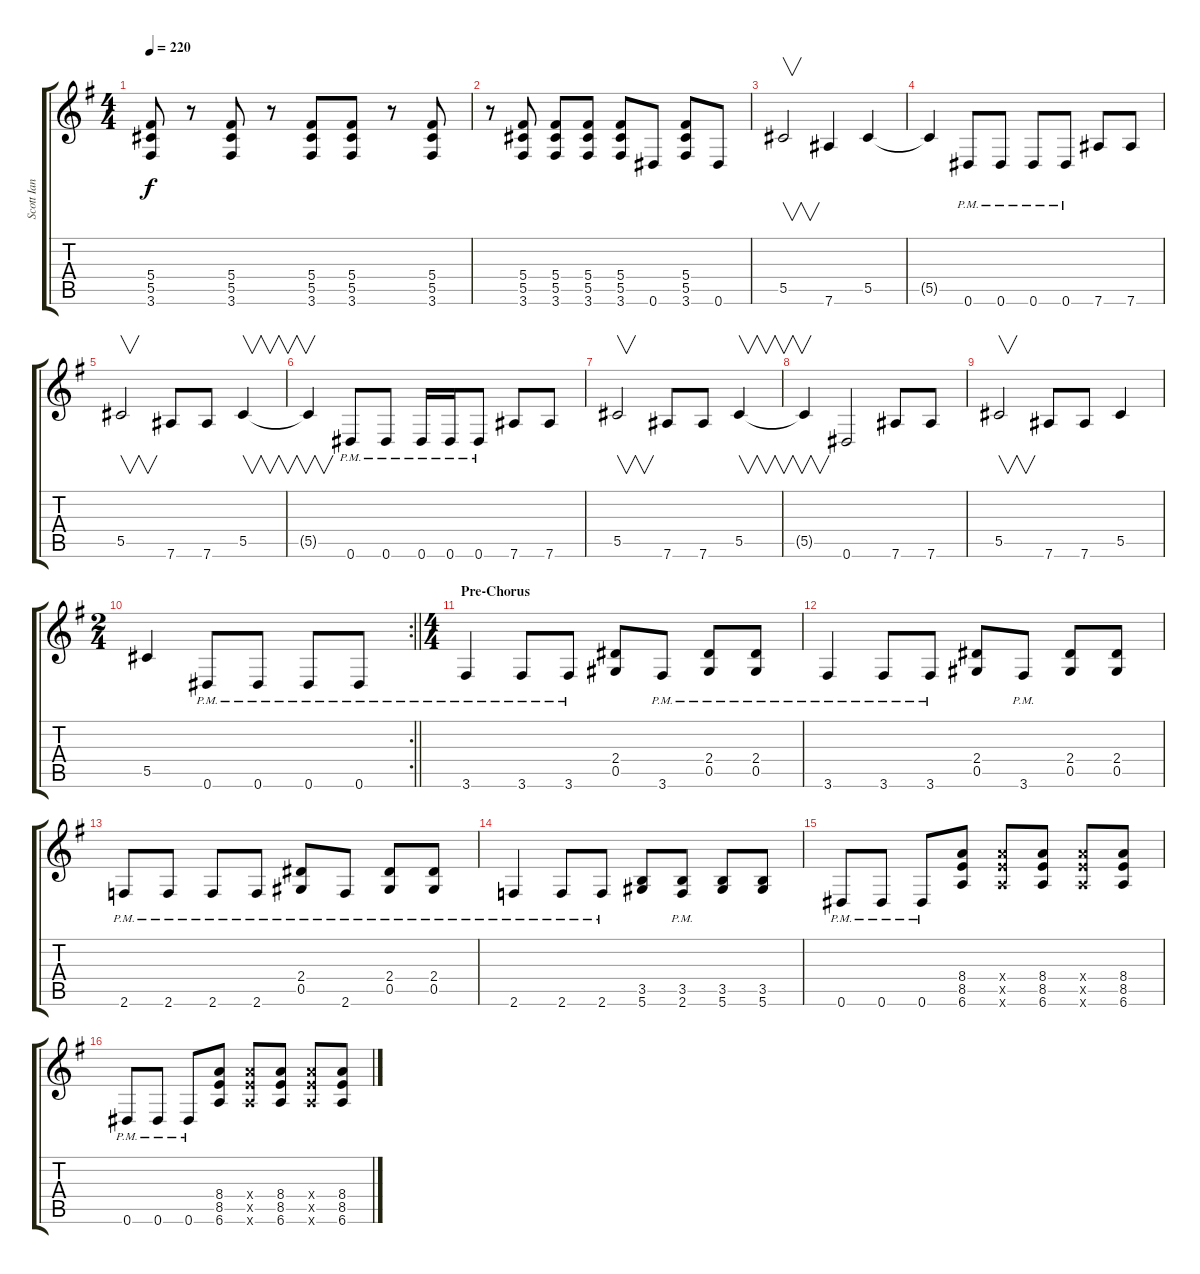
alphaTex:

\track ("Scott Ian" "Scott Ian") {instrument distortionguitar}
\staff {score tabs}
\tuning (Eb4 Bb3 Gb3 Db3 Ab2 Eb2) {hide}
\ts (4 4)
\tempo 220
\clef g2
\ks g
(5.4 5.5 3.6).8{dy f} r.8 (5.4 5.5 3.6).8 r.8 (5.4 5.5 3.6).8 (5.4 5.5 3.6).8 r.8 (5.4 5.5 3.6).8 |
r.8 (5.4 5.5 3.6).8 (5.4 5.5 3.6).8 (5.4 5.5 3.6).8 (5.4 5.5 3.6).8 0.6.8 (5.4 5.5 3.6).8 0.6.8 |
5.5.2{v} 7.6.4 5.5.4 |
5.5{t}.4 0.6{pm}.8 0.6{pm}.8 0.6{pm}.8 0.6{pm}.8 7.6.8 7.6.8 |
5.5.2{v} 7.6.8 7.6.8 5.5.4{v} |
5.5{t}.4{v} 0.6{pm}.8 0.6{pm}.8 0.6{pm}.16 0.6{pm}.16 0.6{pm}.8 7.6.8 7.6.8 |
5.5.2{v} 7.6.8 7.6.8 5.5.4{v} |
5.5{t}.4{v} 0.6.2 7.6.8 7.6.8 |
5.5.2{v} 7.6.8 7.6.8 5.5.4 |
\rc 2
\ts (2 4)
\barLineRight lightlight
5.5.4 0.6{pm}.8 0.6{pm}.8 0.6{pm}.8 0.6{pm}.8 |
\ts (4 4)
\section ("" "Pre-Chorus")
3.6{pm}.4 3.6{pm}.8 3.6{pm}.8 (2.4 0.5).8 3.6{pm}.8 (2.4{pm} 0.5{pm}).8 (2.4{pm} 0.5{pm}).8 |
3.6{pm}.4 3.6{pm}.8 3.6{pm}.8 (2.4 0.5).8 3.6{pm}.8 (2.4 0.5).8 (2.4 0.5).8 |
2.6{pm}.8 2.6{pm}.8 2.6{pm}.8 2.6{pm}.8 (2.4{pm} 0.5{pm}).8 2.6{pm}.8 (2.4{pm} 0.5{pm}).8 (2.4{pm} 0.5{pm}).8 |
2.6{pm}.4 2.6{pm}.8 2.6{pm}.8 (3.5 5.6).8 (3.5{pm} 2.6{pm}).8 (3.5 5.6).8 (3.5 5.6).8 |
0.6{pm}.8 0.6{pm}.8 0.6{pm}.8 (8.4 8.5 6.6).8 (8.4{x} 8.5{x} 6.6{x}).8 (8.4 8.5 6.6).8 (8.4{x} 8.5{x} 6.6{x}).8 (8.4 8.5 6.6).8 |
0.6{pm}.8 0.6{pm}.8 0.6{pm}.8 (8.4 8.5 6.6).8 (8.4{x} 8.5{x} 6.6{x}).8 (8.4 8.5 6.6).8 (8.4{x} 8.5{x} 6.6{x}).8 (8.4 8.5 6.6).8
